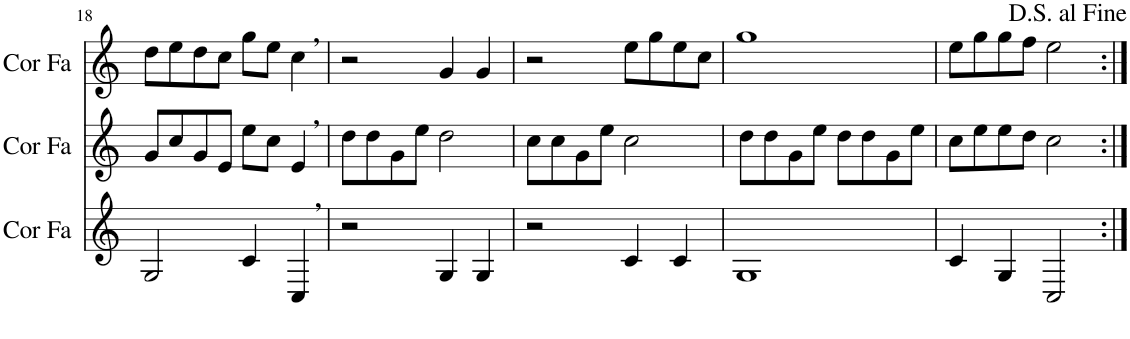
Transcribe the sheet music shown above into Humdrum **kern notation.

**kern	**kern	**kern
*part3	*part2	*part1
*staff3	*staff2	*staff1
*I"Cor en Fa	*I"Cor en Fa	*I"Cor en Fa
*I'Cor Fa	*I'Cor Fa	*I'Cor Fa
!!LO:PB:g=z
*clefG2	*clefG2	*clefG2
*Trd4c7	*Trd4c7	*Trd4c7
*k[]	*k[]	*k[]
*M4/4	*M4/4	*M4/4
=18	=18	=18
2G/	8g/L	8dd\L
.	8cc/	8ee\
.	8g/	8dd\
.	8e/J	8cc\J
!	!	!LO:TX:a:B:t=,
!	!LO:TX:a:B:t=,	!
!LO:TX:a:B:t=,	!	!
4c/	8ee\L	8gg\L
.	8cc\J	8ee\J
4C/	4e/	4cc\
=19	=19	=19
2r	8dd\L	2r
.	8dd\	.
.	8g\	.
.	8ee\J	.
4G/	2dd\	4g/
4G/	.	4g/
=20	=20	=20
2r	8cc\L	2r
.	8cc\	.
.	8g\	.
.	8ee\J	.
4c/	2cc\	8ee\L
.	.	8gg\
4c/	.	8ee\
.	.	8cc\J
=21	=21	=21
1G	8dd\L	1gg
.	8dd\	.
.	8g\	.
.	8ee\J	.
.	8dd\L	.
.	8dd\	.
.	8g\	.
.	8ee\J	.
=22	=22	=22
4c/	8cc\L	8ee\L
.	8ee\	8gg\
4G/	8ee\	8gg\
.	8dd\J	8ff\J
2C/	2cc\	2ee\
=:|!	=:|!	=:|!
*-	*-	*-
